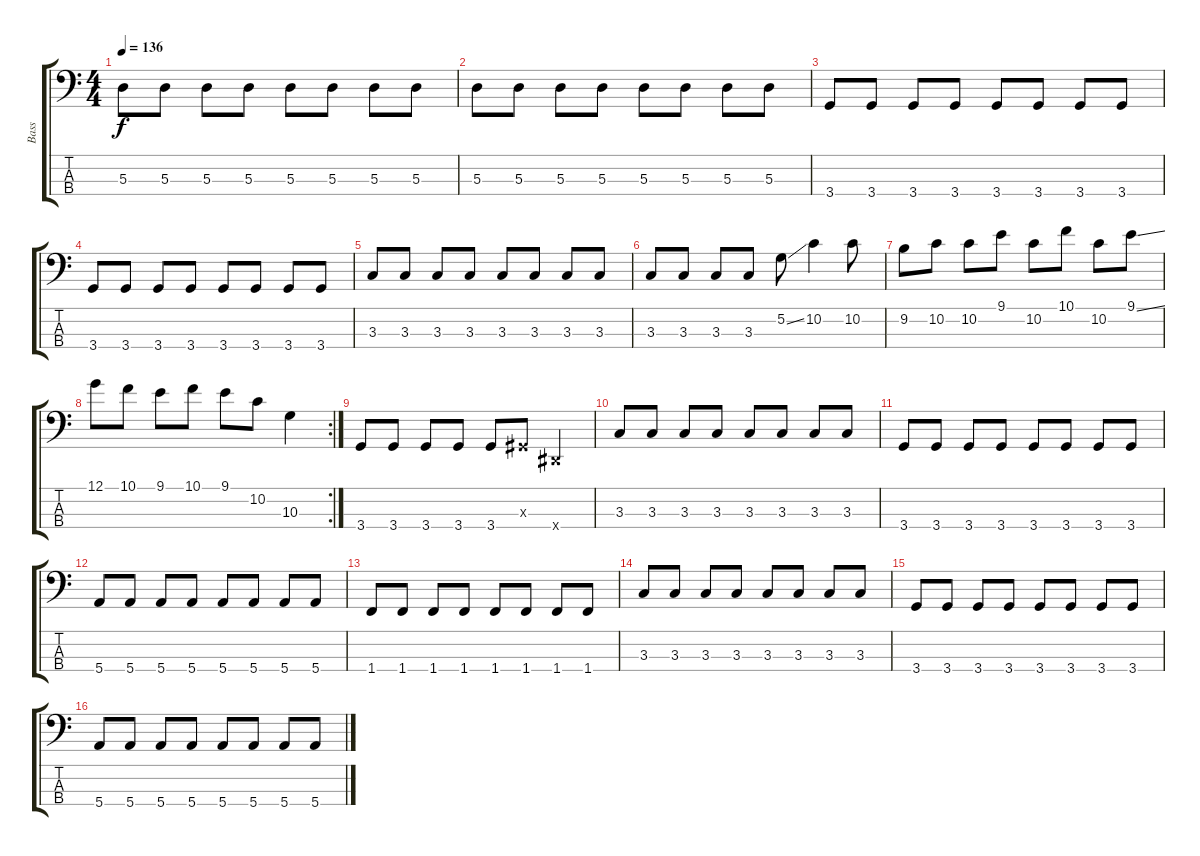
\track ("Bass" "Bass") {instrument electricbassfinger}
\staff {score tabs}
\tuning (G2 D2 A1 E1) {hide}
\ts (4 4)
\tempo 136
\clef f4
\ks c
5.3.8{dy f} 5.3.8 5.3.8 5.3.8 5.3.8 5.3.8 5.3.8 5.3.8 |
5.3.8 5.3.8 5.3.8 5.3.8 5.3.8 5.3.8 5.3.8 5.3.8 |
3.4.8 3.4.8 3.4.8 3.4.8 3.4.8 3.4.8 3.4.8 3.4.8 |
3.4.8 3.4.8 3.4.8 3.4.8 3.4.8 3.4.8 3.4.8 3.4.8 |
3.3.8 3.3.8 3.3.8 3.3.8 3.3.8 3.3.8 3.3.8 3.3.8 |
3.3.8 3.3.8 3.3.8 3.3.8 5.2{ss}.8 10.2.4 10.2.8 |
9.2.8 10.2.8 10.2.8 9.1.8 10.2.8 10.1.8 10.2.8 9.1{ss}.8 |
\rc 2
12.1.8 10.1.8 9.1.8 10.1.8 9.1.8 10.2.8 10.3.4 |
3.4.8 3.4.8 3.4.8 3.4.8 3.4.8 -1.3{x}.8 -1.4{x}.4 |
3.3.8 3.3.8 3.3.8 3.3.8 3.3.8 3.3.8 3.3.8 3.3.8 |
3.4.8 3.4.8 3.4.8 3.4.8 3.4.8 3.4.8 3.4.8 3.4.8 |
5.4.8 5.4.8 5.4.8 5.4.8 5.4.8 5.4.8 5.4.8 5.4.8 |
1.4.8 1.4.8 1.4.8 1.4.8 1.4.8 1.4.8 1.4.8 1.4.8 |
3.3.8 3.3.8 3.3.8 3.3.8 3.3.8 3.3.8 3.3.8 3.3.8 |
3.4.8 3.4.8 3.4.8 3.4.8 3.4.8 3.4.8 3.4.8 3.4.8 |
5.4.8 5.4.8 5.4.8 5.4.8 5.4.8 5.4.8 5.4.8 5.4.8
